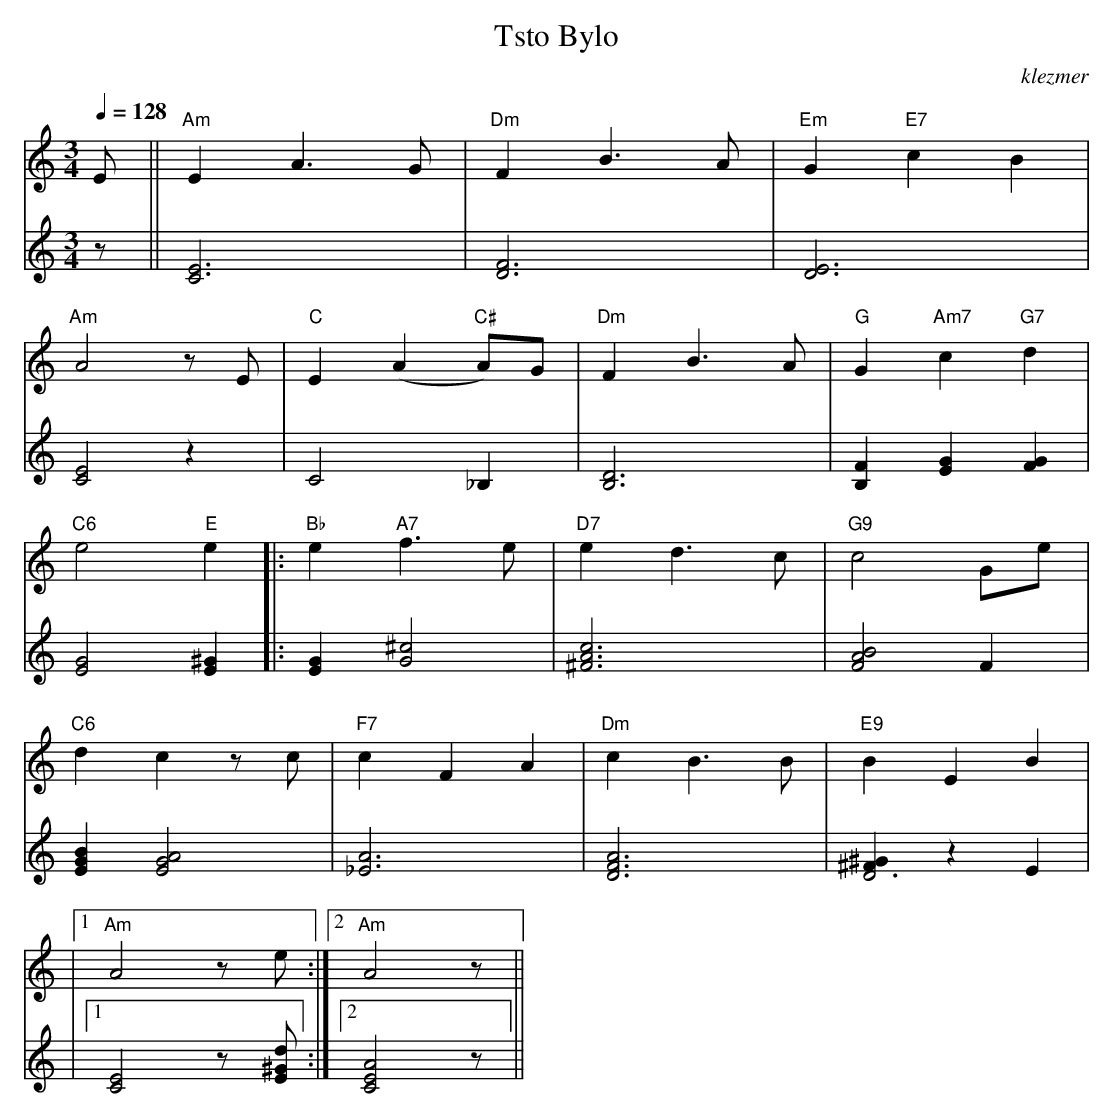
X:1
T:Tsto Bylo
O:klezmer
M:3/4
L:1/8
Q:1/4=128
K:Am
V:1
E ||"Am" E2 A3 G|"Dm" F2 B3 A|"Em" G2 "E7" c2 B2 |
"Am" A4 zE |"C" E2 (A2 "C#" A)G |"Dm" F2 B3 A|"G" G2 "Am7" c2 "G7" d2 |
"C6" e4 "E" e2  |:"Bb" e2 "A7" f3 e|"D7" e2 d3 c|"G9" c4 Ge |
"C6" d2 c2 zc |"F7" c2 F2 A2 |"Dm" c2 B3 B|"E9" B2 E2 B2 |
|1 "Am" A4 ze :|2 "Am" A4 z||
V:2          %lange noten
z ||[E6C6]|[D6F6]|[D6E6]|
[C4E4]z2 |C4 _B,2 |[B,6D6]|[B,2F2][E2G2][F2G2]|
[G4E4][E2^G2] |:[G2E2][G4^c4]|[^F6A6 c6]|[F4A4 B4]F2 |
[B2G2 E2][A4G4 E4]|[_E6A6]|[D6F6 A6]|[^G2^F2 D6]z2 E2 |
|1 [C4E4]z[E^Gd]:|2 [E4C4 A4]z||
